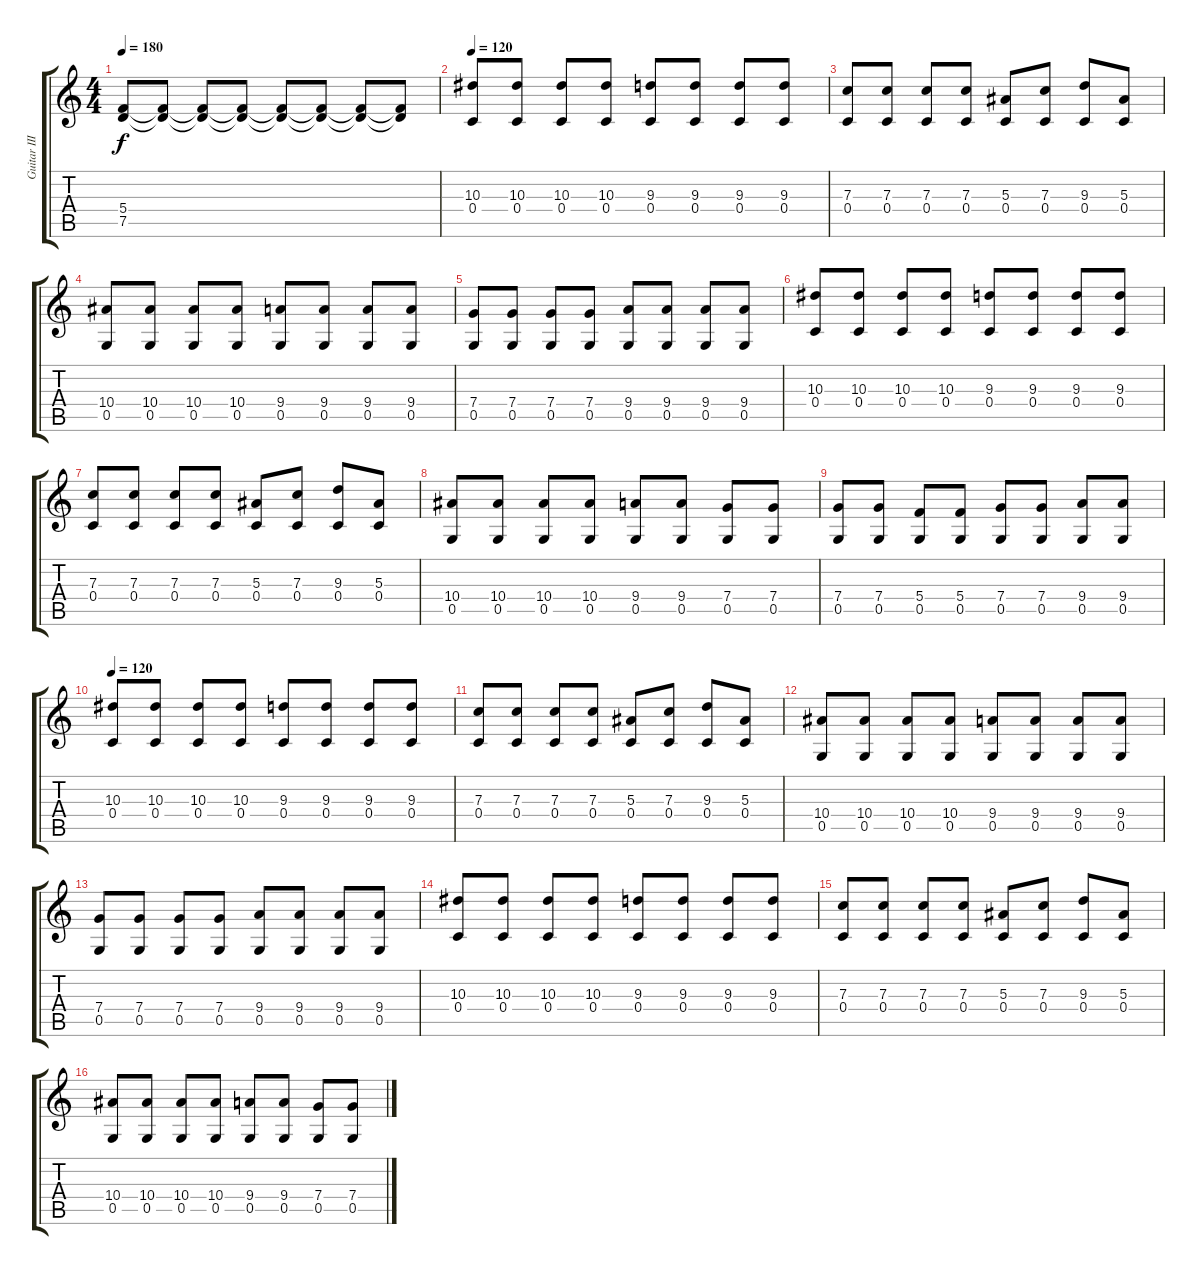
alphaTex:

\track ("Guitar III" "Guitar III") {instrument distortionguitar}
\staff {score tabs}
\tuning (D4 A3 F3 C3 G2 D2) {hide}
\ts (4 4)
\tempo 180
\clef g2
\ks c
(5.4{t} 7.5{t}).8{dy f} (5.4{t} 7.5{t}).8 (5.4{t} 7.5{t}).8 (5.4{t} 7.5{t}).8 (5.4{t} 7.5{t}).8 (5.4{t} 7.5{t}).8 (5.4{t} 7.5{t}).8 (5.4{t} 7.5{t}).8 |
\tempo 120
(10.3 0.4).8{instrument distortionguitar} (10.3 0.4).8 (10.3 0.4).8 (10.3 0.4).8 (9.3 0.4).8 (9.3 0.4).8 (9.3 0.4).8 (9.3 0.4).8 |
(7.3 0.4).8 (7.3 0.4).8 (7.3 0.4).8 (7.3 0.4).8 (5.3 0.4).8 (7.3 0.4).8 (9.3 0.4).8 (5.3 0.4).8 |
(10.4 0.5).8 (10.4 0.5).8 (10.4 0.5).8 (10.4 0.5).8 (9.4 0.5).8 (9.4 0.5).8 (9.4 0.5).8 (9.4 0.5).8 |
(7.4 0.5).8 (7.4 0.5).8 (7.4 0.5).8 (7.4 0.5).8 (9.4 0.5).8 (9.4 0.5).8 (9.4 0.5).8 (9.4 0.5).8 |
(10.3 0.4).8 (10.3 0.4).8 (10.3 0.4).8 (10.3 0.4).8 (9.3 0.4).8 (9.3 0.4).8 (9.3 0.4).8 (9.3 0.4).8 |
(7.3 0.4).8 (7.3 0.4).8 (7.3 0.4).8 (7.3 0.4).8 (5.3 0.4).8 (7.3 0.4).8 (9.3 0.4).8 (5.3 0.4).8 |
(10.4 0.5).8 (10.4 0.5).8 (10.4 0.5).8 (10.4 0.5).8 (9.4 0.5).8 (9.4 0.5).8 (7.4 0.5).8 (7.4 0.5).8 |
(7.4 0.5).8 (7.4 0.5).8 (5.4 0.5).8 (5.4 0.5).8 (7.4 0.5).8 (7.4 0.5).8 (9.4 0.5).8 (9.4 0.5).8 |
\tempo 120
(10.3 0.4).8 (10.3 0.4).8 (10.3 0.4).8 (10.3 0.4).8 (9.3 0.4).8 (9.3 0.4).8 (9.3 0.4).8 (9.3 0.4).8 |
(7.3 0.4).8 (7.3 0.4).8 (7.3 0.4).8 (7.3 0.4).8 (5.3 0.4).8 (7.3 0.4).8 (9.3 0.4).8 (5.3 0.4).8 |
(10.4 0.5).8 (10.4 0.5).8 (10.4 0.5).8 (10.4 0.5).8 (9.4 0.5).8 (9.4 0.5).8 (9.4 0.5).8 (9.4 0.5).8 |
(7.4 0.5).8 (7.4 0.5).8 (7.4 0.5).8 (7.4 0.5).8 (9.4 0.5).8 (9.4 0.5).8 (9.4 0.5).8 (9.4 0.5).8 |
(10.3 0.4).8 (10.3 0.4).8 (10.3 0.4).8 (10.3 0.4).8 (9.3 0.4).8 (9.3 0.4).8 (9.3 0.4).8 (9.3 0.4).8 |
(7.3 0.4).8 (7.3 0.4).8 (7.3 0.4).8 (7.3 0.4).8 (5.3 0.4).8 (7.3 0.4).8 (9.3 0.4).8 (5.3 0.4).8 |
(10.4 0.5).8 (10.4 0.5).8 (10.4 0.5).8 (10.4 0.5).8 (9.4 0.5).8 (9.4 0.5).8 (7.4 0.5).8 (7.4 0.5).8
